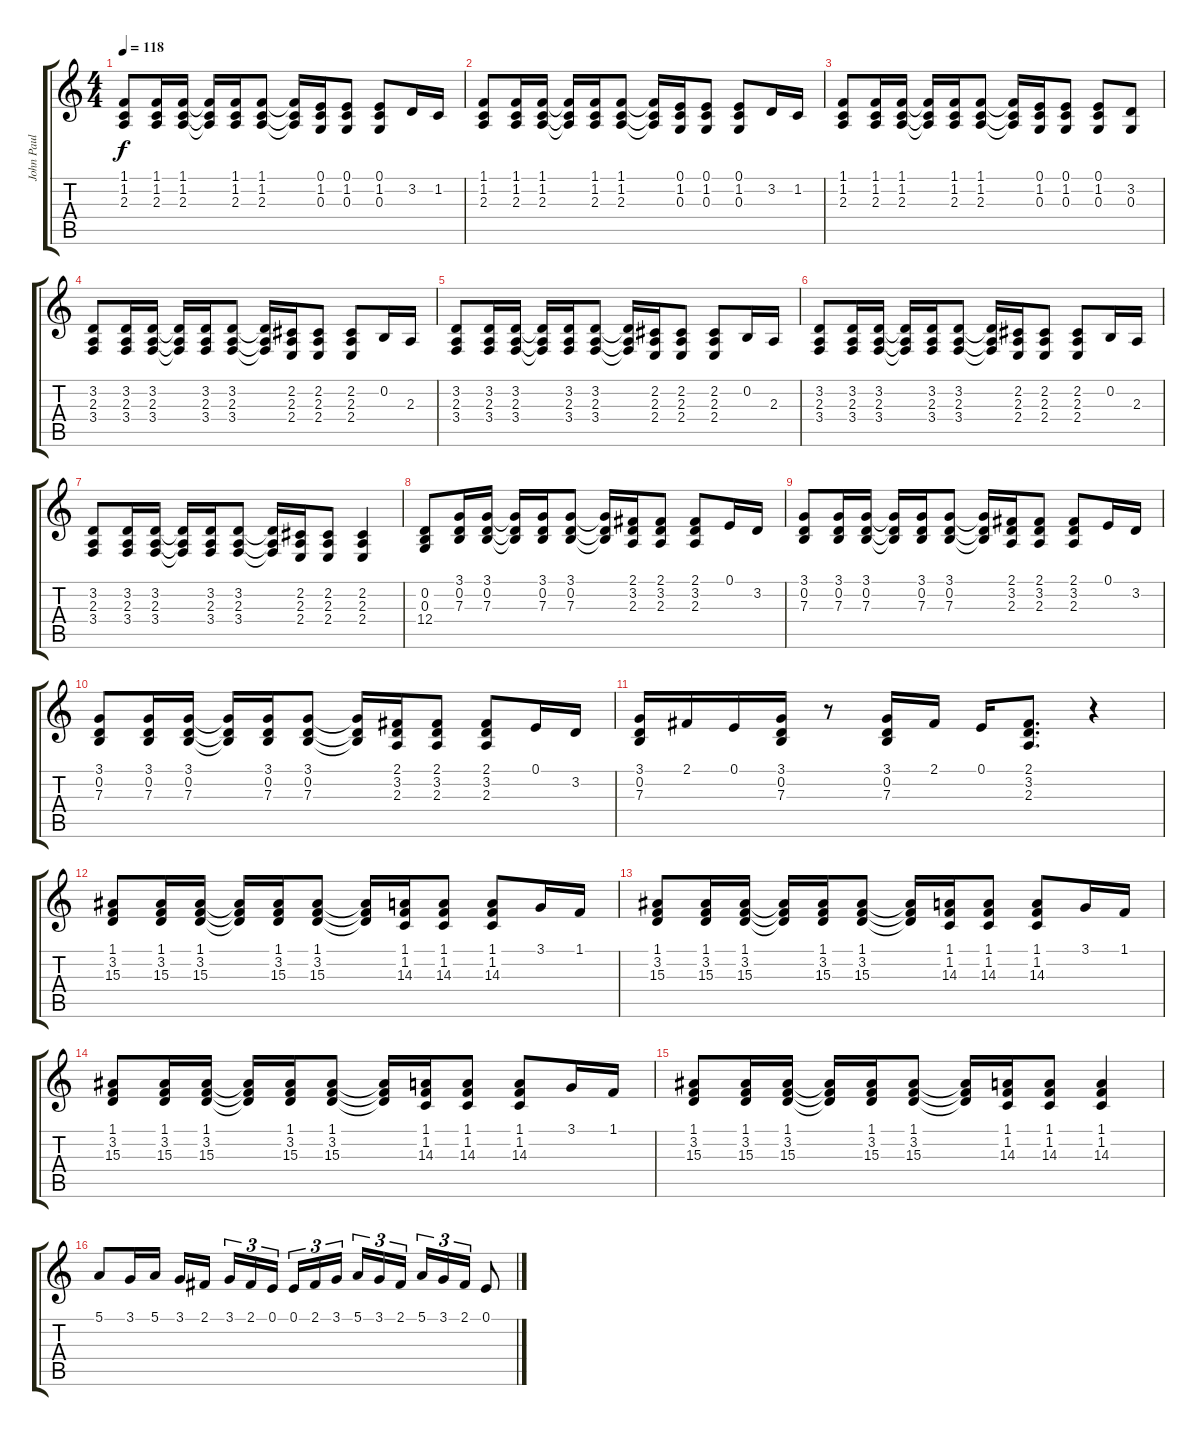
\track ("John Paul Jones (Orgão 3)" "John Paul ") {instrument brasssection}
\staff {score tabs}
\tuning (E4 B3 G3 D3 A2 E2) {hide}
\ts (4 4)
\tempo 118
\clef g2
\ks c
(1.1 1.2 2.3).8{dy f} (1.1 1.2 2.3).16 (1.1 1.2 2.3).16 (1.1{t} 1.2{t} 2.3{t}).16 (1.1 1.2 2.3).16 (1.1 1.2 2.3).8 (1.1{t} 1.2{t} 2.3{t}).16 (0.1 1.2 0.3).16 (0.1 1.2 0.3).8 (0.1 1.2 0.3).8 3.2.16 1.2.16 |
(1.1 1.2 2.3).8 (1.1 1.2 2.3).16 (1.1 1.2 2.3).16 (1.1{t} 1.2{t} 2.3{t}).16 (1.1 1.2 2.3).16 (1.1 1.2 2.3).8 (1.1{t} 1.2{t} 2.3{t}).16 (0.1 1.2 0.3).16 (0.1 1.2 0.3).8 (0.1 1.2 0.3).8 3.2.16 1.2.16 |
(1.1 1.2 2.3).8 (1.1 1.2 2.3).16 (1.1 1.2 2.3).16 (1.1{t} 1.2{t} 2.3{t}).16 (1.1 1.2 2.3).16 (1.1 1.2 2.3).8 (1.1{t} 1.2{t} 2.3{t}).16 (0.1 1.2 0.3).16 (0.1 1.2 0.3).8 (0.1 1.2 0.3).8 (3.2 0.3).8 |
(3.2 2.3 3.4).8{beam Up} (3.2 2.3 3.4).16{beam Up} (3.2 2.3 3.4).16{beam Up} (3.2{t} 2.3{t} 3.4{t}).16{beam Up} (3.2 2.3 3.4).16{beam Up} (3.2 2.3 3.4).8{beam Up} (3.2{t} 2.3{t} 3.4{t}).16 (2.2 2.3 2.4).16 (2.2 2.3 2.4).8 (2.2 2.3 2.4).8 0.2.16 2.3.16 |
(3.2 2.3 3.4).8{beam Up} (3.2 2.3 3.4).16{beam Up} (3.2 2.3 3.4).16{beam Up} (3.2{t} 2.3{t} 3.4{t}).16{beam Up} (3.2 2.3 3.4).16{beam Up} (3.2 2.3 3.4).8{beam Up} (3.2{t} 2.3{t} 3.4{t}).16 (2.2 2.3 2.4).16 (2.2 2.3 2.4).8 (2.2 2.3 2.4).8 0.2.16 2.3.16 |
(3.2 2.3 3.4).8{beam Up} (3.2 2.3 3.4).16{beam Up} (3.2 2.3 3.4).16{beam Up} (3.2{t} 2.3{t} 3.4{t}).16{beam Up} (3.2 2.3 3.4).16{beam Up} (3.2 2.3 3.4).8{beam Up} (3.2{t} 2.3{t} 3.4{t}).16 (2.2 2.3 2.4).16 (2.2 2.3 2.4).8 (2.2 2.3 2.4).8 0.2.16 2.3.16 |
(3.2 2.3 3.4).8{beam Up} (3.2 2.3 3.4).16{beam Up} (3.2 2.3 3.4).16{beam Up} (3.2{t} 2.3{t} 3.4{t}).16{beam Up} (3.2 2.3 3.4).16{beam Up} (3.2 2.3 3.4).8{beam Up} (3.2{t} 2.3{t} 3.4{t}).16 (2.2 2.3 2.4).16 (2.2 2.3 2.4).8 (2.2 2.3 2.4).4 |
(0.2 0.3 12.4).8 (3.1 0.2 7.3).16 (3.1 0.2 7.3).16 (3.1{t} 0.2{t} 7.3{t}).16 (3.1 0.2 7.3).16 (3.1 0.2 7.3).8 (3.1{t} 0.2{t} 7.3{t}).16 (2.1 3.2 2.3).16 (2.1 3.2 2.3).8 (2.1 3.2 2.3).8 0.1.16 3.2.16 |
(3.1 0.2 7.3).8 (3.1 0.2 7.3).16 (3.1 0.2 7.3).16 (3.1{t} 0.2{t} 7.3{t}).16 (3.1 0.2 7.3).16 (3.1 0.2 7.3).8 (3.1{t} 0.2{t} 7.3{t}).16 (2.1 3.2 2.3).16 (2.1 3.2 2.3).8 (2.1 3.2 2.3).8 0.1.16 3.2.16 |
(3.1 0.2 7.3).8 (3.1 0.2 7.3).16 (3.1 0.2 7.3).16 (3.1{t} 0.2{t} 7.3{t}).16 (3.1 0.2 7.3).16 (3.1 0.2 7.3).8 (3.1{t} 0.2{t} 7.3{t}).16 (2.1 3.2 2.3).16 (2.1 3.2 2.3).8 (2.1 3.2 2.3).8 0.1.16 3.2.16 |
(3.1 0.2 7.3).16 2.1.16 0.1.16 (3.1 0.2 7.3).16 r.8 (3.1 0.2 7.3).16 2.1.16 0.1.16 (2.1 3.2 2.3).8{d} r.4 |
(1.1 3.2 15.3).8 (1.1 3.2 15.3).16 (1.1 3.2 15.3).16 (1.1{t} 3.2{t} 15.3{t}).16 (1.1 3.2 15.3).16 (1.1 3.2 15.3).8 (1.1{t} 3.2{t} 15.3{t}).16 (1.1 1.2 14.3).16 (1.1 1.2 14.3).8 (1.1 1.2 14.3).8 3.1.16 1.1.16 |
(1.1 3.2 15.3).8 (1.1 3.2 15.3).16 (1.1 3.2 15.3).16 (1.1{t} 3.2{t} 15.3{t}).16 (1.1 3.2 15.3).16 (1.1 3.2 15.3).8 (1.1{t} 3.2{t} 15.3{t}).16 (1.1 1.2 14.3).16 (1.1 1.2 14.3).8 (1.1 1.2 14.3).8 3.1.16 1.1.16 |
(1.1 3.2 15.3).8 (1.1 3.2 15.3).16 (1.1 3.2 15.3).16 (1.1{t} 3.2{t} 15.3{t}).16 (1.1 3.2 15.3).16 (1.1 3.2 15.3).8 (1.1{t} 3.2{t} 15.3{t}).16 (1.1 1.2 14.3).16 (1.1 1.2 14.3).8 (1.1 1.2 14.3).8 3.1.16 1.1.16 |
(1.1 3.2 15.3).8 (1.1 3.2 15.3).16 (1.1 3.2 15.3).16 (1.1{t} 3.2{t} 15.3{t}).16 (1.1 3.2 15.3).16 (1.1 3.2 15.3).8 (1.1{t} 3.2{t} 15.3{t}).16 (1.1 1.2 14.3).16 (1.1 1.2 14.3).8 (1.1 1.2 14.3).4 |
5.1.8 3.1.16 5.1.16 3.1.16 2.1.16{beam splitsecondary} 3.1.16{tu (3 2)} 2.1.16{tu (3 2)} 0.1.16{tu (3 2)} 0.1.16{tu (3 2)} 2.1.16{tu (3 2)} 3.1.16{tu (3 2) beam splitsecondary} 5.1.16{tu (3 2)} 3.1.16{tu (3 2)} 2.1.16{tu (3 2)} 5.1.16{tu (3 2)} 3.1.16{tu (3 2)} 2.1.16{tu (3 2)} 0.1.8
